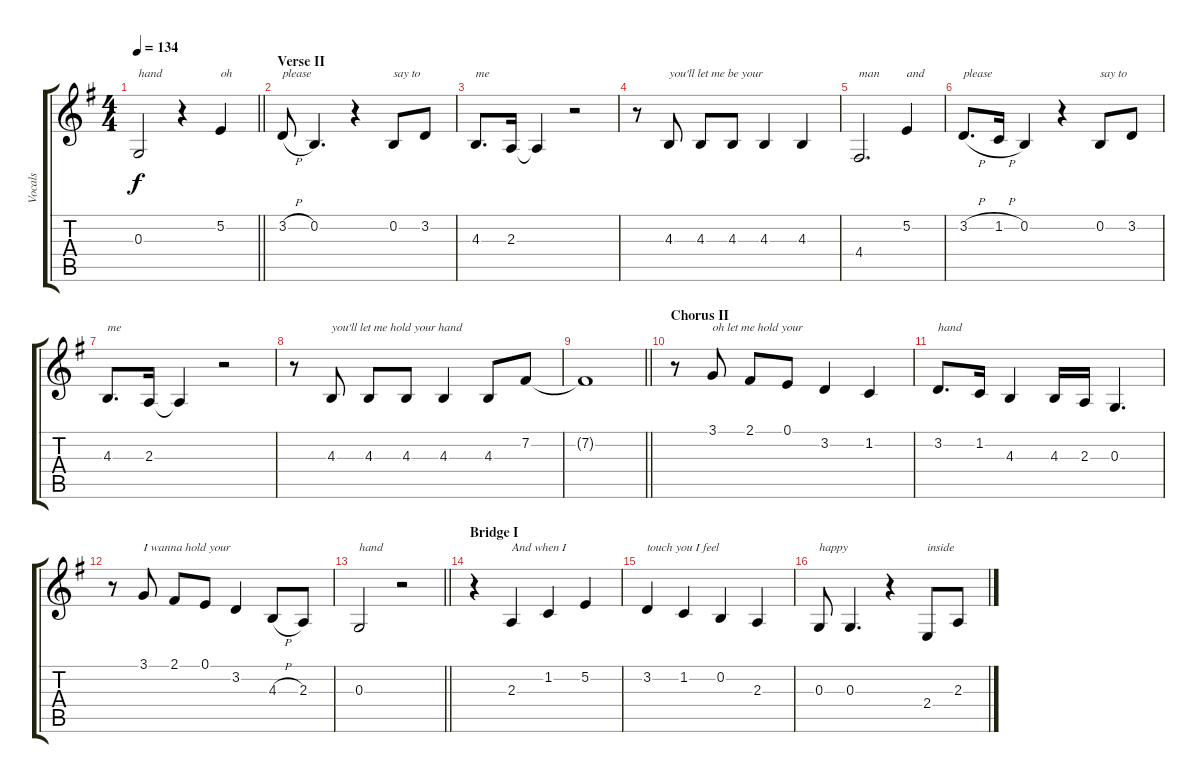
\track ("Vocals" "Vocals") {instrument altosax}
\staff {score tabs}
\tuning (E4 B3 G3 D3 A2 E2) {hide}
\ts (4 4)
\tempo 134
\clef g2
\barLineRight lightlight
\ks g
0.3.2{txt "hand" dy f} r.4 5.2.4{txt "oh"} |
\section ("" "Verse II")
3.2{h}.8{txt "please"} 0.2.4{d} r.4 0.2.8{txt "say to"} 3.2.8 |
4.3.8{d txt "me"} 2.3.16 2.3{t}.4 r.2 |
r.8 4.3.8{txt "you'll let me be your"} 4.3.8 4.3.8 4.3.4 4.3.4 |
4.4.2{d txt "man"} 5.2.4{txt "and"} |
3.2{h}.8{d txt "please"} 1.2{h}.16 0.2.4 r.4 0.2.8{txt "say to"} 3.2.8 |
4.3.8{d txt "me"} 2.3.16 2.3{t}.4 r.2 |
r.8 4.3.8{txt "you'll let me hold your hand"} 4.3.8 4.3.8 4.3.4 4.3.8 7.2.8 |
\barLineRight lightlight
7.2{t}.1 |
\section ("" "Chorus II")
r.8 3.1.8{txt "oh let me hold your"} 2.1.8 0.1.8 3.2.4 1.2.4 |
3.2.8{d txt "hand"} 1.2.16 4.3.4 4.3.16 2.3.16 0.3.4{d} |
r.8 3.1.8{txt "I wanna hold your"} 2.1.8 0.1.8 3.2.4 4.3{h}.8 2.3.8 |
\barLineRight lightlight
0.3.2{txt "hand"} r.2 |
\section ("" "Bridge I")
r.4 2.3.4{txt "And when I"} 1.2.4 5.2.4 |
3.2.4{txt "touch you I feel"} 1.2.4 0.2.4 2.3.4 |
0.3.8{txt "happy"} 0.3.4{d} r.4 2.4.8{txt "inside"} 2.3.8
